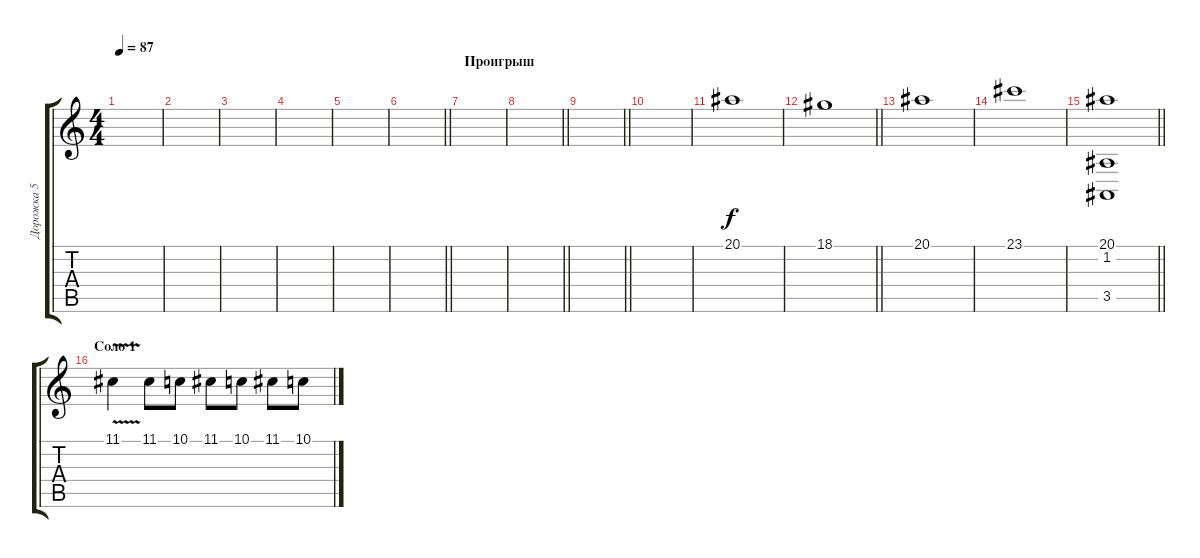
\track ("Дорожка 5" "Дорожка 5") {instrument fx5brightness}
\staff {score tabs}
\tuning (D4 A3 F3 C3 G2 C2) {hide}
\ts (4 4)
\tempo 87
\clef g2
\ks c
|
|
|
|
|
\barLineRight lightlight
|
\section ("" "Проигрыш")
|
\barLineRight lightlight
|
\barLineRight lightlight
|
|
20.1.1 |
\barLineRight lightlight
18.1.1 |
20.1.1 |
23.1.1 |
\barLineRight lightlight
(20.1 1.2 3.5).1 |
\section ("" "Соло 1")
11.1{v}.4 11.1.8 10.1.8 11.1.8 10.1.8 11.1.8 10.1.8
